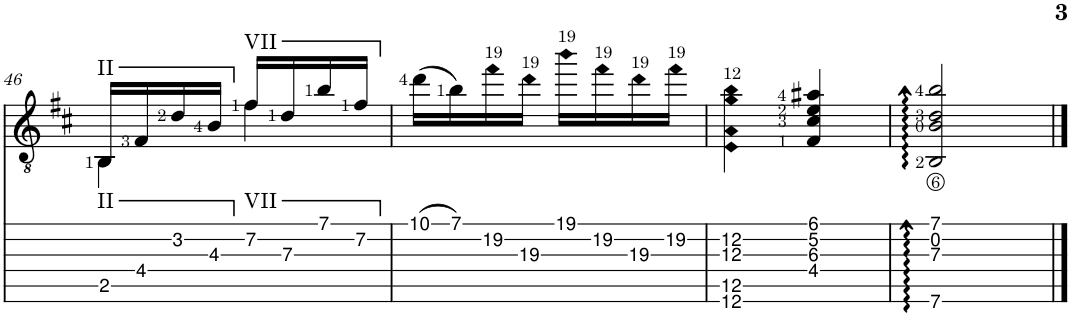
**kern	**kern
*part1	*part1
*staff2	*staff1
*I"Classical Guitar	*
!!LO:PB:g=z
*	*clefGv2
*k[f#c#]	*k[f#c#]
*b:	*b:
*M2/4	*M2/4
=46	=46
*^	*^
!	!	!LO:TX:a:t=II	!
!LO:TX:a:t=II	!	!	!
16BBLL	4BB	16BB/LL	4BB\
16F#J	.	16F#/	.
16dL	.	16d/	.
16BJJ	.	16B/JJ	.
!	!	!LO:TX:a:t=VII	!
!LO:TX:a:t=VII	!	!	!
16f#LL	4f#	16f#/LL	4f#\
16dJ	.	16d/	.
16bL	.	16b/	.
16f#JJ	.	16f#/JJ	.
*v	*v	*	*
*	*v	*v
=47	=47
16ddLL	(16dd\LL
16bJ	16b\)
!	!LO:TX:a:t=19
16ff#L	16ff#\
!	!LO:TX:a:t=19
16ddJJ	16dd\JJ
!	!LO:TX:a:t=19
16bbLL	16bb\LL
!	!LO:TX:a:t=19
16ff#J	16ff#\
!	!LO:TX:a:t=19
16ddL	16dd\
!	!LO:TX:a:t=19
16ff#JJ	16ff#\JJ
=48	=48
!	!LO:TX:a:t=12
4E 4A 4g 4b	4E\ 4A\ 4g\ 4b\
4F# 4c# 4e 4a#X	4F#/ 4c#/ 4e/ 4a#X/
=49	=49
2BB: 2d: 2B: 2b:	2BB/< 2B/< 2d/< 2b/<
==	==
*-	*-
